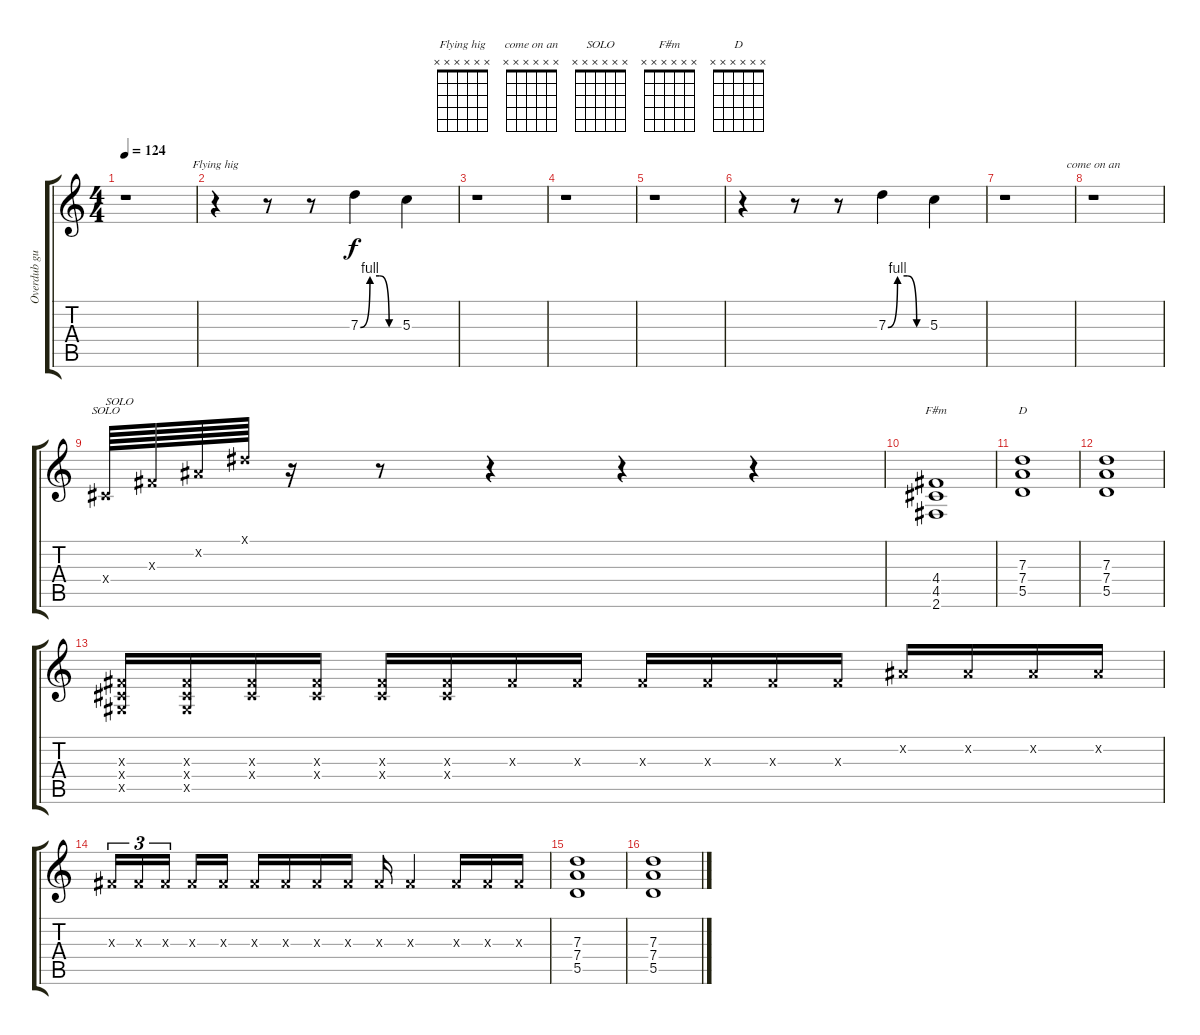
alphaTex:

\track ("Overdub guitar" "Overdub gu") {instrument overdrivenguitar}
\staff {score tabs}
\tuning (E4 B3 G3 D3 A2 E2) {hide}
\chord ("Flying hig" x x x x x x)
\chord ("come on an" x x x x x x)
\chord ("SOLO" x x x x x x)
\chord ("F#m" x x x x x x)
\chord ("D" x x x x x x)
\ts (4 4)
\tempo 124
\clef g2
\ks c
r.1{dy f} |
r.4{ch "Flying hig"} r.8 r.8 7.3{be (custom 0 0 15 4 30 4 45 0 60 0)}.4 5.3.4 |
r.1 |
r.1 |
r.1 |
r.4 r.8 r.8 7.3{be (custom 0 0 15 4 30 4 45 0 60 0)}.4 5.3.4 |
r.1 |
r.1{ch "come on an"} |
-1.4{x}.64{ch "SOLO" txt "SOLO"} -1.3{x}.64 -1.2{x}.64 -1.1{x}.64 r.16 r.8 r.4 r.4 r.4 |
(4.4 4.5 2.6).1{ch "F#m"} |
(7.3 7.4 5.5).1{ch "D"} |
(7.3 7.4 5.5).1 |
(-1.3{x} -1.4{x} -1.5{x}).16 (-1.3{x} -1.4{x} -1.5{x}).16 (-1.3{x} -1.4{x}).16 (-1.3{x} -1.4{x}).16 (-1.3{x} -1.4{x}).16 (-1.3{x} -1.4{x}).16 -1.3{x}.16 -1.3{x}.16 -1.3{x}.16 -1.3{x}.16 -1.3{x}.16 -1.3{x}.16 -1.2{x}.16 -1.2{x}.16 -1.2{x}.16 -1.2{x}.16 |
-1.3{x}.16{tu (3 2)} -1.3{x}.16{tu (3 2)} -1.3{x}.16{tu (3 2)} -1.3{x}.16 -1.3{x}.16 -1.3{x}.16 -1.3{x}.16 -1.3{x}.16 -1.3{x}.16 -1.3{x}.16 -1.3{x}.4 -1.3{x}.16 -1.3{x}.16 -1.3{x}.16 |
(7.3 7.4 5.5).1 |
(7.3 7.4 5.5).1
